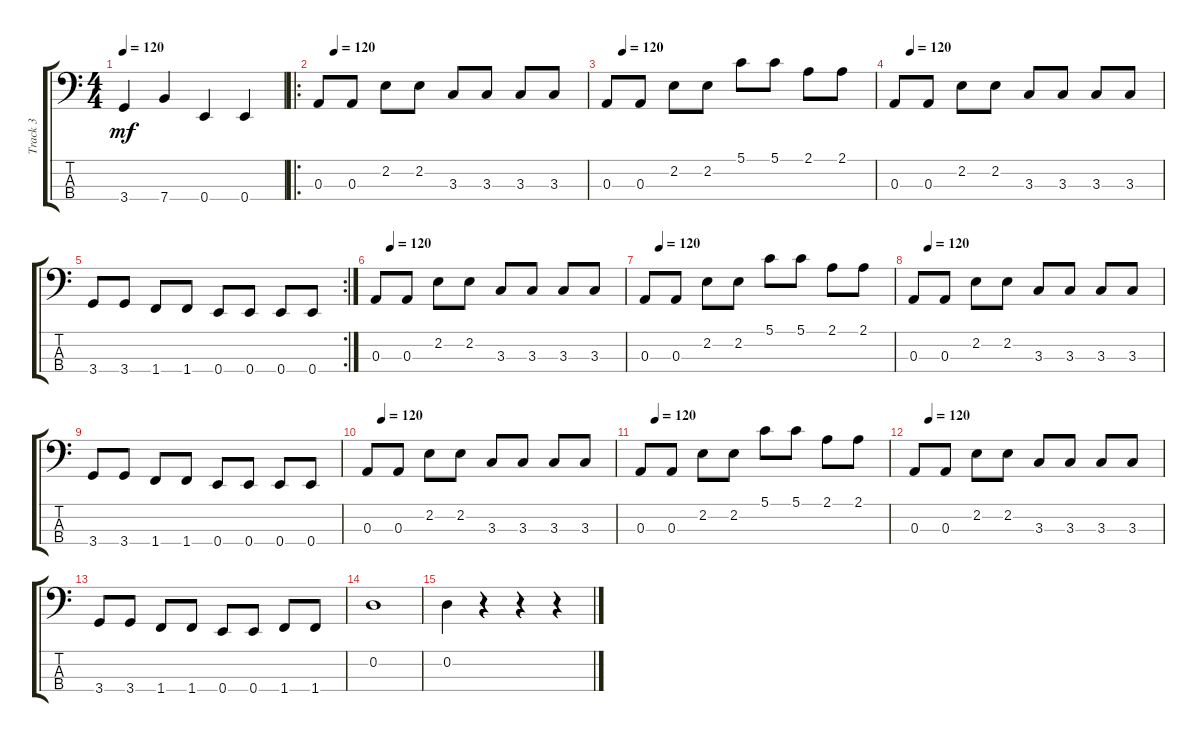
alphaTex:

\track ("Track 3" "Track 3") {instrument electricbassfinger}
\staff {score tabs}
\tuning (G2 D2 A1 E1) {hide}
\ts (4 4)
\tempo 120
\clef f4
\ks c
3.4.4{dy mf} 7.4.4 0.4.4 0.4.4 |
\ro
\tempo (120 0.0625)
0.3.8 0.3.8 2.2.8 2.2.8 3.3.8 3.3.8 3.3.8 3.3.8 |
\tempo (120 0.0625)
0.3.8 0.3.8 2.2.8 2.2.8 5.1.8 5.1.8 2.1.8 2.1.8 |
\tempo (120 0.0625)
0.3.8 0.3.8 2.2.8 2.2.8 3.3.8 3.3.8 3.3.8 3.3.8 |
\rc 2
3.4.8 3.4.8 1.4.8 1.4.8 0.4.8 0.4.8 0.4.8 0.4.8 |
\tempo (120 0.0625)
0.3.8 0.3.8 2.2.8 2.2.8 3.3.8 3.3.8 3.3.8 3.3.8 |
\tempo (120 0.0625)
0.3.8 0.3.8 2.2.8 2.2.8 5.1.8 5.1.8 2.1.8 2.1.8 |
\tempo (120 0.0625)
0.3.8 0.3.8 2.2.8 2.2.8 3.3.8 3.3.8 3.3.8 3.3.8 |
3.4.8 3.4.8 1.4.8 1.4.8 0.4.8 0.4.8 0.4.8 0.4.8 |
\tempo (120 0.0625)
0.3.8 0.3.8 2.2.8 2.2.8 3.3.8 3.3.8 3.3.8 3.3.8 |
\tempo (120 0.0625)
0.3.8 0.3.8 2.2.8 2.2.8 5.1.8 5.1.8 2.1.8 2.1.8 |
\tempo (120 0.0625)
0.3.8 0.3.8 2.2.8 2.2.8 3.3.8 3.3.8 3.3.8 3.3.8 |
3.4.8 3.4.8 1.4.8 1.4.8 0.4.8 0.4.8 1.4.8 1.4.8 |
0.2.1 |
0.2.4 r.4 r.4 r.4
